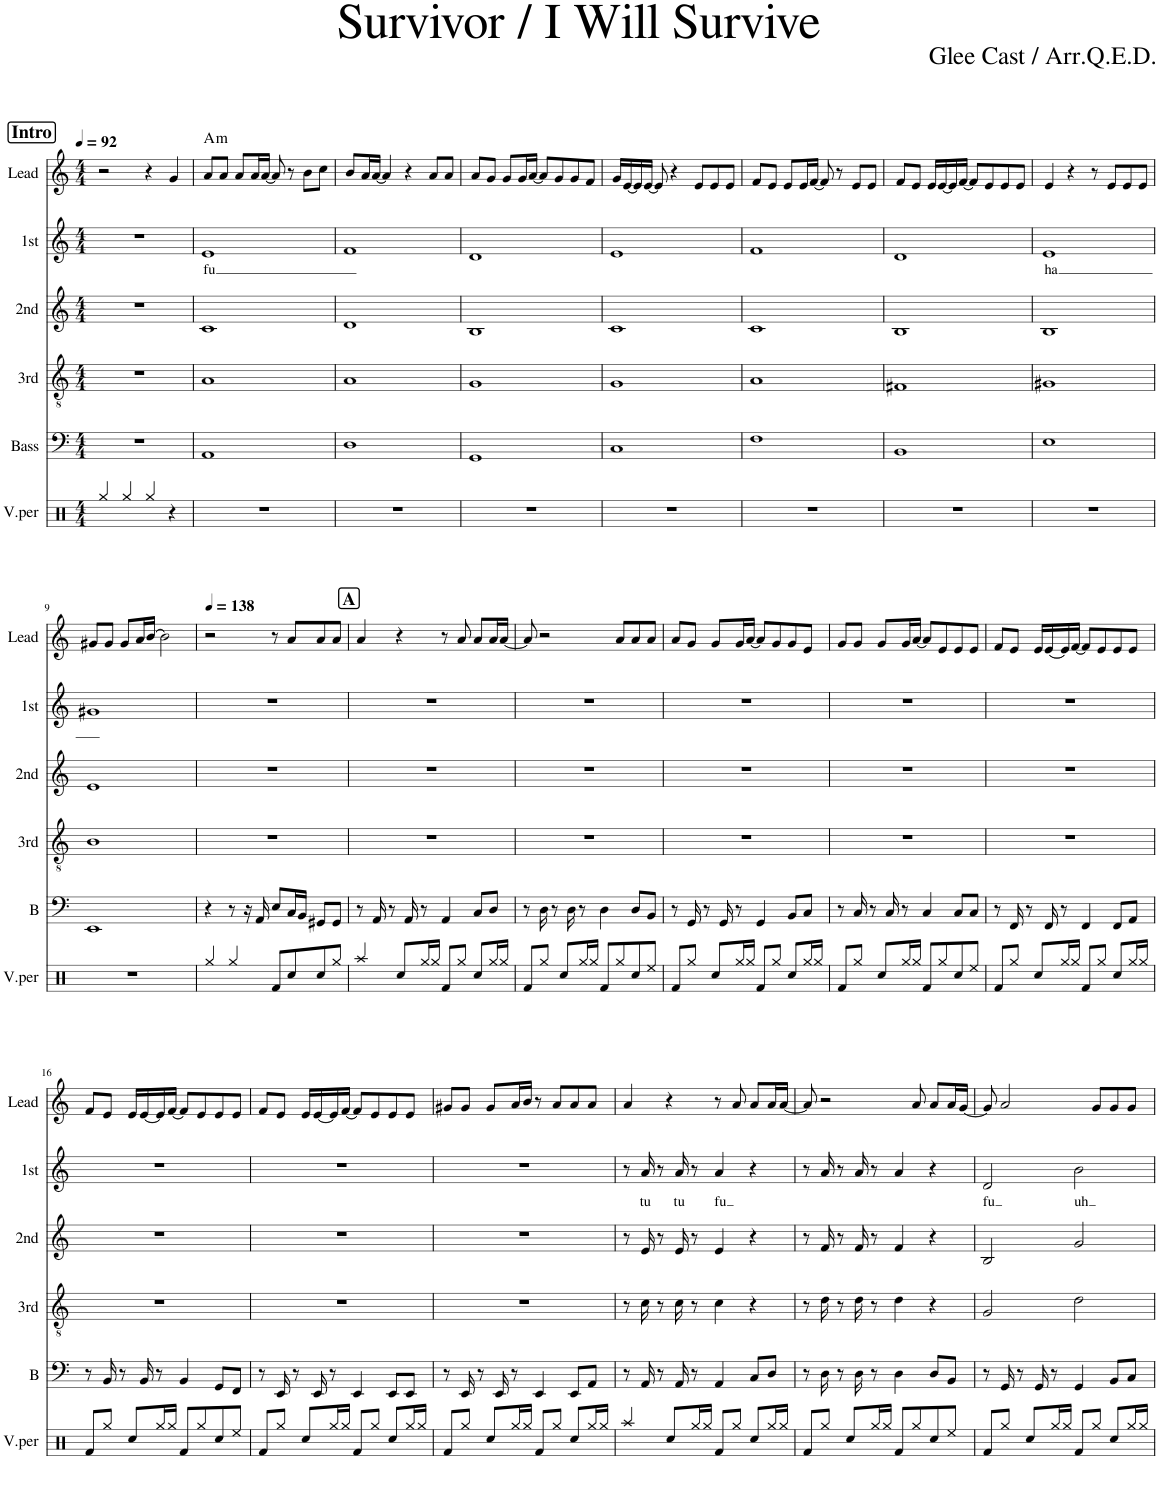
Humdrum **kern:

**kern	**kern	**kern	**kern	**kern	**text	**kern	**harte
*part6	*part5	*part4	*part3	*part2	*part2	*part1	*part1
*staff6	*staff5	*staff4	*staff3	*staff2	*staff2	*staff1	*
*I"V.per	*I"Bass	*I"3rd	*I"2nd	*I"1st	*	*I"Lead	*
*I'V.per	*I'B	*I'3rd	*I'2nd	*I'1st	*	*I'Lead	*
*clefX	*clefF4	*clefGv2	*clefG2	*clefG2	*	*clefG2	*
*k[]	*k[]	*k[]	*k[]	*k[]	*	*k[]	*
*M4/4	*M4/4	*M4/4	*M4/4	*M4/4	*	*M4/4	*
*MM92	*MM92	*MM92	*MM92	*MM92	*	*MM92	*
!!LO:REH:place=s1:a:B:cj:fs=14:t=Intro
=1	=1	=1	=1	=1	=1	=1	=1
4Rgg/	1r	1r	1r	1r	.	2r	.
4Rgg/	.	.	.	.	.	.	.
4Rgg/	.	.	.	.	.	4r	.
4r	.	.	.	.	.	4g/	.
=2	=2	=2	=2	=2	=2	=2	=2
!	!	!	!	!	!LO:LY:b	!	!LO:H:kt=m
1r	1AA	1A	1c	1e	fu	8a/L	A:min
.	.	.	.	.	.	8a/J	.
.	.	.	.	.	.	8a/L	.
.	.	.	.	.	.	16a/L	.
.	.	.	.	.	.	[16a/JJ	.
.	.	.	.	.	.	8a/]	.
.	.	.	.	.	.	8r	.
.	.	.	.	.	.	8b\L	.
.	.	.	.	.	.	8cc\J	.
=3	=3	=3	=3	=3	=3	=3	=3
1r	1D	1A	1d	1f	.	8b/L	.
.	.	.	.	.	.	16a/L	.
.	.	.	.	.	.	[16a/JJ	.
.	.	.	.	.	.	4a/]	.
.	.	.	.	.	.	4r	.
.	.	.	.	.	.	8a/L	.
.	.	.	.	.	.	8a/J	.
=4	=4	=4	=4	=4	=4	=4	=4
1r	1GG	1G	1B	1d	.	8a/L	.
.	.	.	.	.	.	8g/J	.
.	.	.	.	.	.	8g/L	.
.	.	.	.	.	.	16g/L	.
.	.	.	.	.	.	[16a/JJ	.
.	.	.	.	.	.	8a/L]	.
.	.	.	.	.	.	8g/	.
.	.	.	.	.	.	8g/	.
.	.	.	.	.	.	8f/J	.
=5	=5	=5	=5	=5	=5	=5	=5
1r	1C	1G	1c	1e	.	16g/LL	.
.	.	.	.	.	.	[16e/	.
.	.	.	.	.	.	16e/]	.
.	.	.	.	.	.	[16e/JJ	.
.	.	.	.	.	.	8e/]	.
.	.	.	.	.	.	4r	.
.	.	.	.	.	.	8e/L	.
.	.	.	.	.	.	8e/	.
.	.	.	.	.	.	8e/J	.
=6	=6	=6	=6	=6	=6	=6	=6
1r	1F	1A	1c	1f	.	8f/L	.
.	.	.	.	.	.	8e/J	.
.	.	.	.	.	.	8e/L	.
.	.	.	.	.	.	16e/L	.
.	.	.	.	.	.	[16f/JJ	.
.	.	.	.	.	.	8f/]	.
.	.	.	.	.	.	8r	.
.	.	.	.	.	.	8e/L	.
.	.	.	.	.	.	8e/J	.
=7	=7	=7	=7	=7	=7	=7	=7
1r	1BB	1F#X	1B	1d	.	8f/L	.
.	.	.	.	.	.	8e/J	.
.	.	.	.	.	.	16e/LL	.
.	.	.	.	.	.	[16e/	.
.	.	.	.	.	.	16e/]	.
.	.	.	.	.	.	[16f/JJ	.
.	.	.	.	.	.	8f/L]	.
.	.	.	.	.	.	8e/	.
.	.	.	.	.	.	8e/	.
.	.	.	.	.	.	8e/J	.
=8	=8	=8	=8	=8	=8	=8	=8
!	!	!	!	!	!LO:LY:b	!	!
1r	1E	1G#X	1B	1e	ha	4e/	.
.	.	.	.	.	.	4r	.
.	.	.	.	.	.	8r	.
.	.	.	.	.	.	8e/L	.
.	.	.	.	.	.	8e/	.
.	.	.	.	.	.	8e/J	.
!!LO:LB:g=z
=9	=9	=9	=9	=9	=9	=9	=9
1r	1EE	1B	1e	1g#X	.	8g#X/L	.
.	.	.	.	.	.	8g#/J	.
.	.	.	.	.	.	8g#/L	.
.	.	.	.	.	.	16a/L	.
.	.	.	.	.	.	[16b/JJ	.
.	.	.	.	.	.	2b\]	.
=10	=10	=10	=10	=10	=10	=10	=10
*	*	*	*	*	*	*MM138	*
4Rgg/	4r	1r	1r	1r	.	2r	.
4Rgg/	8r	.	.	.	.	.	.
.	16r	.	.	.	.	.	.
.	16AA/	.	.	.	.	.	.
8Rf/L	8E/L	.	.	.	.	8r	.
8Rcc/	16C/L	.	.	.	.	8a/L	.
.	16BB/JJ	.	.	.	.	.	.
8Rcc/	8GG#X/L	.	.	.	.	8a/	.
8Rgg/J	8GG#/J	.	.	.	.	8a/J	.
!!LO:REH:place=s1:a:B:cj:fs=14:t=A
=11	=11	=11	=11	=11	=11	=11	=11
4Raa/	8r	1r	1r	1r	.	4a/	.
.	16AA/	.	.	.	.	.	.
.	8r	.	.	.	.	.	.
8Rcc/L	.	.	.	.	.	4r	.
.	16AA/	.	.	.	.	.	.
16Rgg/L	8r	.	.	.	.	.	.
16Rgg/JJ	.	.	.	.	.	.	.
8Rf/L	4AA/	.	.	.	.	8r	.
8Rgg/J	.	.	.	.	.	8a/	.
8Rcc/L	8C/L	.	.	.	.	8a/L	.
16Rgg/L	8D/J	.	.	.	.	16a/L	.
16Rgg/JJ	.	.	.	.	.	[16a/JJ	.
=12	=12	=12	=12	=12	=12	=12	=12
8Rf/L	8r	1r	1r	1r	.	8a/]	.
8Rgg/J	16D\	.	.	.	.	2r	.
.	8r	.	.	.	.	.	.
8Rcc/L	.	.	.	.	.	.	.
.	16D\	.	.	.	.	.	.
16Rgg/L	8r	.	.	.	.	.	.
16Rgg/JJ	.	.	.	.	.	.	.
8Rf/L	4D\	.	.	.	.	.	.
8Rgg/	.	.	.	.	.	8a/L	.
8Rcc/	8D/L	.	.	.	.	8a/	.
8Ree/J	8BB/J	.	.	.	.	8a/J	.
=13	=13	=13	=13	=13	=13	=13	=13
8Rf/L	8r	1r	1r	1r	.	8a/L	.
8Rgg/J	16GG/	.	.	.	.	8g/J	.
.	8r	.	.	.	.	.	.
8Rcc/L	.	.	.	.	.	8g/L	.
.	16GG/	.	.	.	.	.	.
16Rgg/L	8r	.	.	.	.	16g/L	.
16Rgg/JJ	.	.	.	.	.	[16a/JJ	.
8Rf/L	4GG/	.	.	.	.	8a/L]	.
8Rgg/J	.	.	.	.	.	8g/	.
8Rcc/L	8BB/L	.	.	.	.	8g/	.
16Rgg/L	8C/J	.	.	.	.	8e/J	.
16Rgg/JJ	.	.	.	.	.	.	.
=14	=14	=14	=14	=14	=14	=14	=14
8Rf/L	8r	1r	1r	1r	.	8g/L	.
8Rgg/J	16C/	.	.	.	.	8g/J	.
.	8r	.	.	.	.	.	.
8Rcc/L	.	.	.	.	.	8g/L	.
.	16C/	.	.	.	.	.	.
16Rgg/L	8r	.	.	.	.	16g/L	.
16Rgg/JJ	.	.	.	.	.	[16a/JJ	.
8Rf/L	4C/	.	.	.	.	8a/L]	.
8Rgg/	.	.	.	.	.	8e/	.
8Rcc/	8C/L	.	.	.	.	8e/	.
8Ree/J	8C/J	.	.	.	.	8e/J	.
=15	=15	=15	=15	=15	=15	=15	=15
8Rf/L	8r	1r	1r	1r	.	8f/L	.
8Rgg/J	16FF/	.	.	.	.	8e/J	.
.	8r	.	.	.	.	.	.
8Rcc/L	.	.	.	.	.	16e/LL	.
.	16FF/	.	.	.	.	[16e/	.
16Rgg/L	8r	.	.	.	.	16e/]	.
16Rgg/JJ	.	.	.	.	.	[16f/JJ	.
8Rf/L	4FF/	.	.	.	.	8f/L]	.
8Rgg/J	.	.	.	.	.	8e/	.
8Rcc/L	8FF/L	.	.	.	.	8e/	.
16Rgg/L	8AA/J	.	.	.	.	8e/J	.
16Rgg/JJ	.	.	.	.	.	.	.
!!LO:LB:g=z
=16	=16	=16	=16	=16	=16	=16	=16
8Rf/L	8r	1r	1r	1r	.	8f/L	.
8Rgg/J	16BB/	.	.	.	.	8e/J	.
.	8r	.	.	.	.	.	.
8Rcc/L	.	.	.	.	.	16e/LL	.
.	16BB/	.	.	.	.	[16e/	.
16Rgg/L	8r	.	.	.	.	16e/]	.
16Rgg/JJ	.	.	.	.	.	[16f/JJ	.
8Rf/L	4BB/	.	.	.	.	8f/L]	.
8Rgg/	.	.	.	.	.	8e/	.
8Rcc/	8GG/L	.	.	.	.	8e/	.
8Ree/J	8FF/J	.	.	.	.	8e/J	.
=17	=17	=17	=17	=17	=17	=17	=17
8Rf/L	8r	1r	1r	1r	.	8f/L	.
8Rgg/J	16EE/	.	.	.	.	8e/J	.
.	8r	.	.	.	.	.	.
8Rcc/L	.	.	.	.	.	16e/LL	.
.	16EE/	.	.	.	.	[16e/	.
16Rgg/L	8r	.	.	.	.	16e/]	.
16Rgg/JJ	.	.	.	.	.	[16f/JJ	.
8Rf/L	4EE/	.	.	.	.	8f/L]	.
8Rgg/J	.	.	.	.	.	8e/	.
8Rcc/L	8EE/L	.	.	.	.	8e/	.
16Rgg/L	8EE/J	.	.	.	.	8e/J	.
16Rgg/JJ	.	.	.	.	.	.	.
=18	=18	=18	=18	=18	=18	=18	=18
8Rf/L	8r	1r	1r	1r	.	8g#X/L	.
8Rgg/J	16EE/	.	.	.	.	8g#/J	.
.	8r	.	.	.	.	.	.
8Rcc/L	.	.	.	.	.	8g#/L	.
.	16EE/	.	.	.	.	.	.
16Rgg/L	8r	.	.	.	.	16a/L	.
16Rgg/JJ	.	.	.	.	.	16b/JJ	.
8Rf/L	4EE/	.	.	.	.	8r	.
8Rgg/J	.	.	.	.	.	8a/L	.
8Rcc/L	8EE/L	.	.	.	.	8a/	.
16Rgg/L	8AA/J	.	.	.	.	8a/J	.
16Rgg/JJ	.	.	.	.	.	.	.
=19	=19	=19	=19	=19	=19	=19	=19
4Raa/	8r	8r	8r	8r	.	4a/	.
!	!	!	!	!	!LO:LY:b	!	!
.	16AA/	16c\	16e/	16a/	tu	.	.
.	8r	8r	8r	8r	.	.	.
8Rcc/L	.	.	.	.	.	4r	.
!	!	!	!	!	!LO:LY:b	!	!
.	16AA/	16c\	16e/	16a/	tu	.	.
16Rgg/L	8r	8r	8r	8r	.	.	.
16Rgg/JJ	.	.	.	.	.	.	.
!	!	!	!	!	!LO:LY:b	!	!
8Rf/L	4AA/	4c\	4e/	4a/	fu	8r	.
8Rgg/J	.	.	.	.	.	8a/	.
8Rcc/L	8C/L	4r	4r	4r	.	8a/L	.
16Rgg/L	8D/J	.	.	.	.	16a/L	.
16Rgg/JJ	.	.	.	.	.	[16a/JJ	.
=20	=20	=20	=20	=20	=20	=20	=20
8Rf/L	8r	8r	8r	8r	.	8a/]	.
8Rgg/J	16D\	16d\	16f/	16a/	.	2r	.
.	8r	8r	8r	8r	.	.	.
8Rcc/L	.	.	.	.	.	.	.
.	16D\	16d\	16f/	16a/	.	.	.
16Rgg/L	8r	8r	8r	8r	.	.	.
16Rgg/JJ	.	.	.	.	.	.	.
8Rf/L	4D\	4d\	4f/	4a/	.	.	.
8Rgg/	.	.	.	.	.	8a/	.
8Rcc/	8D/L	4r	4r	4r	.	8a/L	.
8Ree/J	8BB/J	.	.	.	.	16a/L	.
.	.	.	.	.	.	[16g/JJ	.
=21	=21	=21	=21	=21	=21	=21	=21
!	!	!	!	!	!LO:LY:b	!	!
8Rf/L	8r	2G/	2B/	2d/	fu	8g/]	.
8Rgg/J	16GG/	.	.	.	.	2a/	.
.	8r	.	.	.	.	.	.
8Rcc/L	.	.	.	.	.	.	.
.	16GG/	.	.	.	.	.	.
16Rgg/L	8r	.	.	.	.	.	.
16Rgg/JJ	.	.	.	.	.	.	.
!	!	!	!	!	!LO:LY:b	!	!
8Rf/L	4GG/	2d\	2g/	2b\	uh	.	.
8Rgg/J	.	.	.	.	.	8g/L	.
8Rcc/L	8BB/L	.	.	.	.	8g/	.
16Rgg/L	8C/J	.	.	.	.	8g/J	.
16Rgg/JJ	.	.	.	.	.	.	.
=	=	=	=	=	=	=	=
*-	*-	*-	*-	*-	*-	*-	*-
